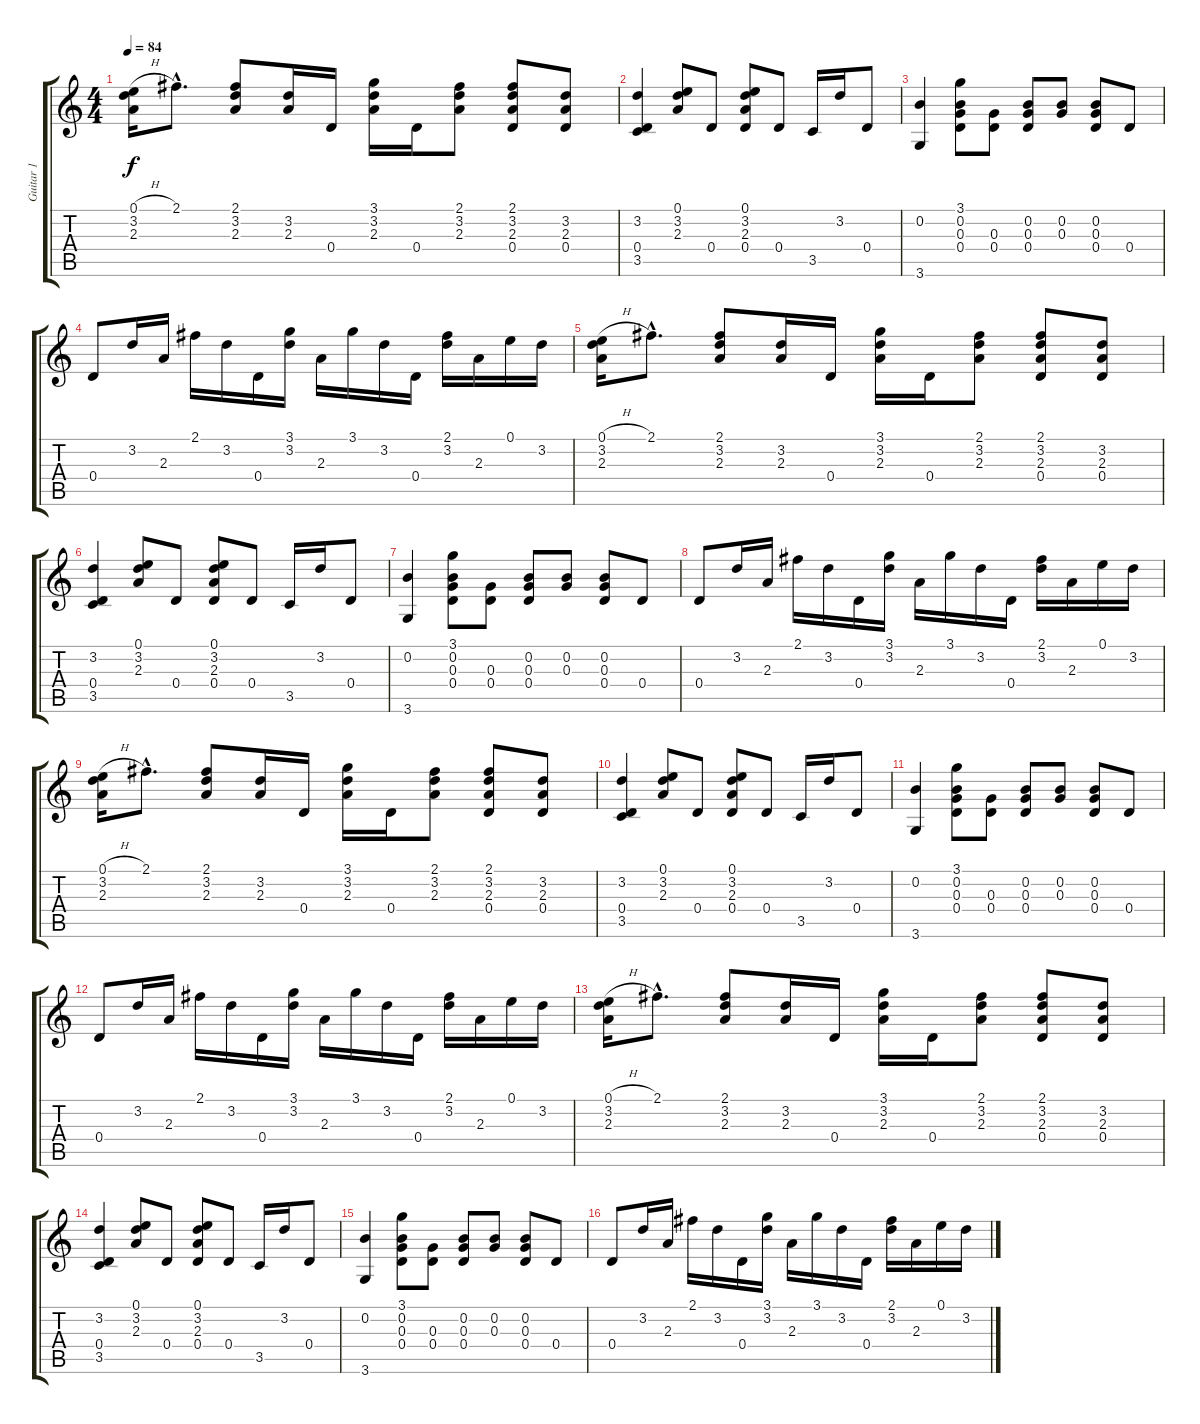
\track ("Guitar 1" "Guitar 1") {instrument acousticguitarsteel}
\staff {score tabs}
\tuning (E4 B3 G3 D3 A2 E2) {hide}
\ts (4 4)
\tempo 84
\clef g2
\ks c
(0.1{h} 3.2 2.3).16{dy f} 2.1{hac}.8{d} (2.1 3.2 2.3).8 (3.2 2.3).16 0.4.16 (3.1 3.2 2.3).16 0.4.16 (2.1 3.2 2.3).8 (2.1 3.2 2.3 0.4).8 (3.2 2.3 0.4).8 |
(3.2 0.4 3.5).4 (0.1 3.2 2.3).8 0.4.8 (0.1 3.2 2.3 0.4).8 0.4.8 3.5.16 3.2.16 0.4.8 |
(0.2 3.6).4 (3.1 0.2 0.3 0.4).8 (0.3 0.4).8 (0.2 0.3 0.4).8 (0.2 0.3).8 (0.2 0.3 0.4).8 0.4.8 |
0.4.8 3.2.16 2.3.16 2.1.16 3.2.16 0.4.16 (3.1 3.2).16 2.3.16 3.1.16 3.2.16 0.4.16 (2.1 3.2).16 2.3.16 0.1.16 3.2.16 |
(0.1{h} 3.2 2.3).16 2.1{hac}.8{d} (2.1 3.2 2.3).8 (3.2 2.3).16 0.4.16 (3.1 3.2 2.3).16 0.4.16 (2.1 3.2 2.3).8 (2.1 3.2 2.3 0.4).8 (3.2 2.3 0.4).8 |
(3.2 0.4 3.5).4 (0.1 3.2 2.3).8 0.4.8 (0.1 3.2 2.3 0.4).8 0.4.8 3.5.16 3.2.16 0.4.8 |
(0.2 3.6).4 (3.1 0.2 0.3 0.4).8 (0.3 0.4).8 (0.2 0.3 0.4).8 (0.2 0.3).8 (0.2 0.3 0.4).8 0.4.8 |
0.4.8 3.2.16 2.3.16 2.1.16 3.2.16 0.4.16 (3.1 3.2).16 2.3.16 3.1.16 3.2.16 0.4.16 (2.1 3.2).16 2.3.16 0.1.16 3.2.16 |
(0.1{h} 3.2 2.3).16 2.1{hac}.8{d} (2.1 3.2 2.3).8 (3.2 2.3).16 0.4.16 (3.1 3.2 2.3).16 0.4.16 (2.1 3.2 2.3).8 (2.1 3.2 2.3 0.4).8 (3.2 2.3 0.4).8 |
(3.2 0.4 3.5).4 (0.1 3.2 2.3).8 0.4.8 (0.1 3.2 2.3 0.4).8 0.4.8 3.5.16 3.2.16 0.4.8 |
(0.2 3.6).4 (3.1 0.2 0.3 0.4).8 (0.3 0.4).8 (0.2 0.3 0.4).8 (0.2 0.3).8 (0.2 0.3 0.4).8 0.4.8 |
0.4.8 3.2.16 2.3.16 2.1.16 3.2.16 0.4.16 (3.1 3.2).16 2.3.16 3.1.16 3.2.16 0.4.16 (2.1 3.2).16 2.3.16 0.1.16 3.2.16 |
(0.1{h} 3.2 2.3).16 2.1{hac}.8{d} (2.1 3.2 2.3).8 (3.2 2.3).16 0.4.16 (3.1 3.2 2.3).16 0.4.16 (2.1 3.2 2.3).8 (2.1 3.2 2.3 0.4).8 (3.2 2.3 0.4).8 |
(3.2 0.4 3.5).4 (0.1 3.2 2.3).8 0.4.8 (0.1 3.2 2.3 0.4).8 0.4.8 3.5.16 3.2.16 0.4.8 |
(0.2 3.6).4 (3.1 0.2 0.3 0.4).8 (0.3 0.4).8 (0.2 0.3 0.4).8 (0.2 0.3).8 (0.2 0.3 0.4).8 0.4.8 |
0.4.8 3.2.16 2.3.16 2.1.16 3.2.16 0.4.16 (3.1 3.2).16 2.3.16 3.1.16 3.2.16 0.4.16 (2.1 3.2).16 2.3.16 0.1.16 3.2.16
